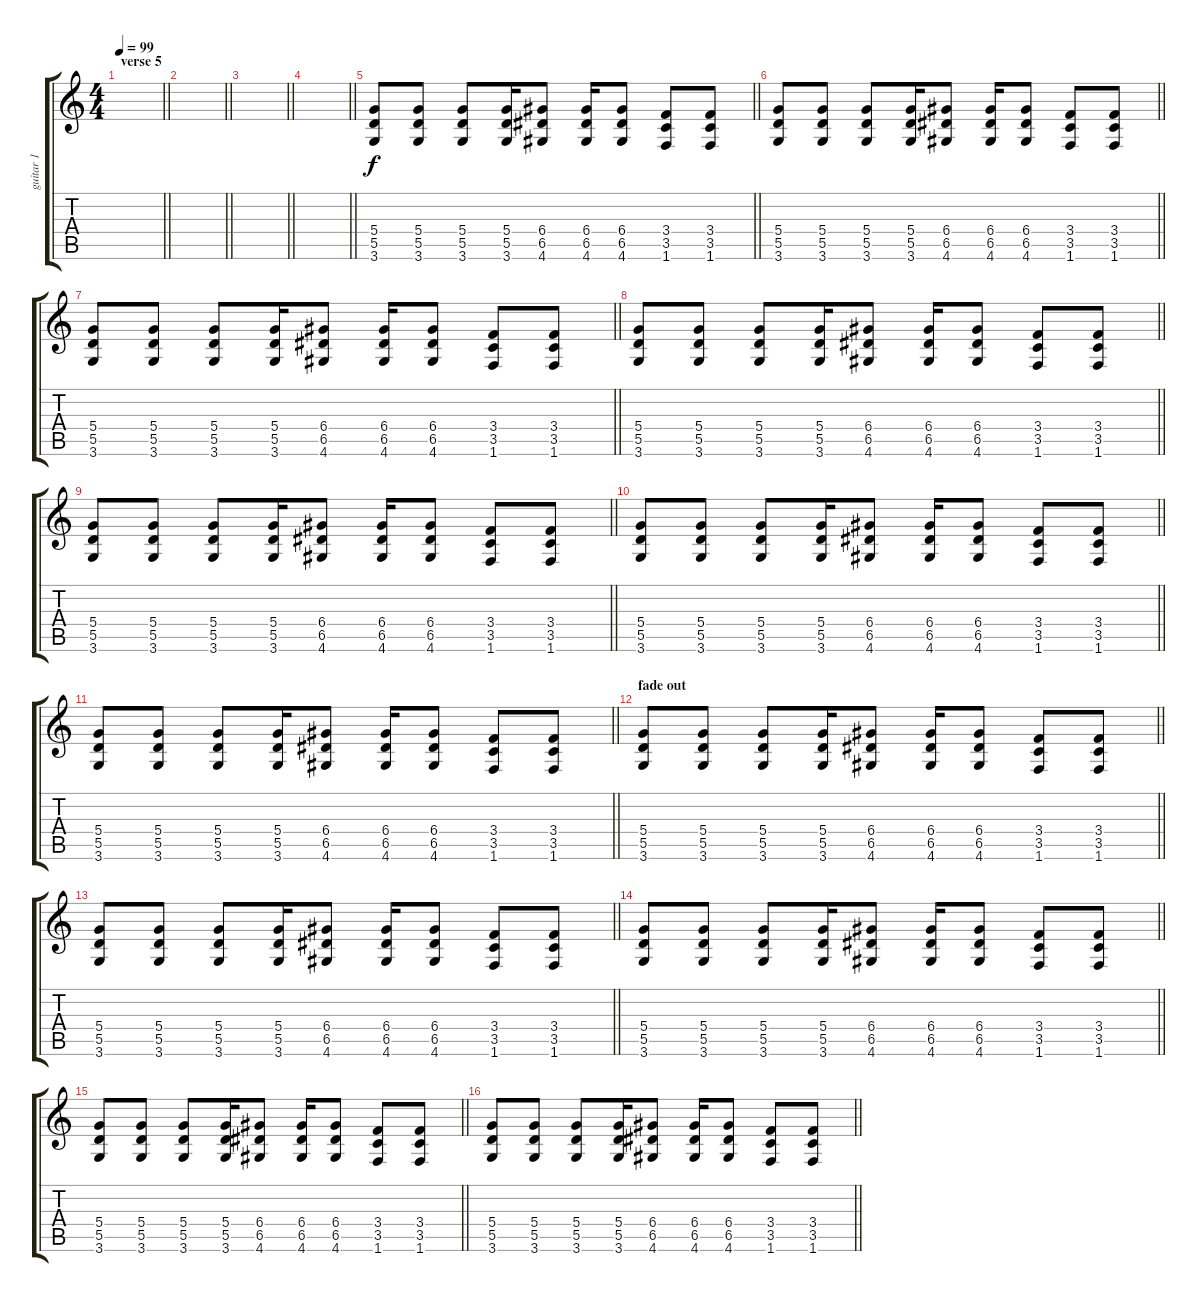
\track ("guitar 1" "guitar 1") {instrument overdrivenguitar}
\staff {score tabs}
\tuning (E4 B3 G3 D3 A2 E2) {hide}
\ts (4 4)
\section ("" "verse 5")
\tempo 99
\clef g2
\barLineRight lightlight
\ks c
|
\barLineRight lightlight
|
\barLineRight lightlight
|
\barLineRight lightlight
|
\barLineRight lightlight
(5.4 5.5 3.6).8 (5.4 5.5 3.6).8 (5.4 5.5 3.6).8 (5.4 5.5 3.6).16 (6.4 6.5 4.6).8 (6.4 6.5 4.6).16 (6.4 6.5 4.6).8 (3.4 3.5 1.6).8 (3.4 3.5 1.6).8 |
\barLineRight lightlight
(5.4 5.5 3.6).8 (5.4 5.5 3.6).8 (5.4 5.5 3.6).8 (5.4 5.5 3.6).16 (6.4 6.5 4.6).8 (6.4 6.5 4.6).16 (6.4 6.5 4.6).8 (3.4 3.5 1.6).8 (3.4 3.5 1.6).8 |
\barLineRight lightlight
(5.4 5.5 3.6).8 (5.4 5.5 3.6).8 (5.4 5.5 3.6).8 (5.4 5.5 3.6).16 (6.4 6.5 4.6).8 (6.4 6.5 4.6).16 (6.4 6.5 4.6).8 (3.4 3.5 1.6).8 (3.4 3.5 1.6).8 |
\barLineRight lightlight
(5.4 5.5 3.6).8 (5.4 5.5 3.6).8 (5.4 5.5 3.6).8 (5.4 5.5 3.6).16 (6.4 6.5 4.6).8 (6.4 6.5 4.6).16 (6.4 6.5 4.6).8 (3.4 3.5 1.6).8 (3.4 3.5 1.6).8 |
\barLineRight lightlight
(5.4 5.5 3.6).8 (5.4 5.5 3.6).8 (5.4 5.5 3.6).8 (5.4 5.5 3.6).16 (6.4 6.5 4.6).8 (6.4 6.5 4.6).16 (6.4 6.5 4.6).8 (3.4 3.5 1.6).8 (3.4 3.5 1.6).8 |
\barLineRight lightlight
(5.4 5.5 3.6).8 (5.4 5.5 3.6).8 (5.4 5.5 3.6).8 (5.4 5.5 3.6).16 (6.4 6.5 4.6).8 (6.4 6.5 4.6).16 (6.4 6.5 4.6).8 (3.4 3.5 1.6).8 (3.4 3.5 1.6).8 |
\barLineRight lightlight
(5.4 5.5 3.6).8 (5.4 5.5 3.6).8 (5.4 5.5 3.6).8 (5.4 5.5 3.6).16 (6.4 6.5 4.6).8 (6.4 6.5 4.6).16 (6.4 6.5 4.6).8 (3.4 3.5 1.6).8 (3.4 3.5 1.6).8 |
\section ("" "fade out")
\barLineRight lightlight
(5.4 5.5 3.6).8 (5.4 5.5 3.6).8 (5.4 5.5 3.6).8 (5.4 5.5 3.6).16 (6.4 6.5 4.6).8 (6.4 6.5 4.6).16 (6.4 6.5 4.6).8 (3.4 3.5 1.6).8 (3.4 3.5 1.6).8 |
\barLineRight lightlight
(5.4 5.5 3.6).8 (5.4 5.5 3.6).8 (5.4 5.5 3.6).8 (5.4 5.5 3.6).16 (6.4 6.5 4.6).8 (6.4 6.5 4.6).16 (6.4 6.5 4.6).8 (3.4 3.5 1.6).8 (3.4 3.5 1.6).8 |
\barLineRight lightlight
(5.4 5.5 3.6).8 (5.4 5.5 3.6).8 (5.4 5.5 3.6).8 (5.4 5.5 3.6).16 (6.4 6.5 4.6).8 (6.4 6.5 4.6).16 (6.4 6.5 4.6).8 (3.4 3.5 1.6).8 (3.4 3.5 1.6).8 |
\barLineRight lightlight
(5.4 5.5 3.6).8 (5.4 5.5 3.6).8 (5.4 5.5 3.6).8 (5.4 5.5 3.6).16 (6.4 6.5 4.6).8 (6.4 6.5 4.6).16 (6.4 6.5 4.6).8 (3.4 3.5 1.6).8 (3.4 3.5 1.6).8 |
\barLineRight lightlight
(5.4 5.5 3.6).8 (5.4 5.5 3.6).8 (5.4 5.5 3.6).8 (5.4 5.5 3.6).16 (6.4 6.5 4.6).8 (6.4 6.5 4.6).16 (6.4 6.5 4.6).8 (3.4 3.5 1.6).8 (3.4 3.5 1.6).8
